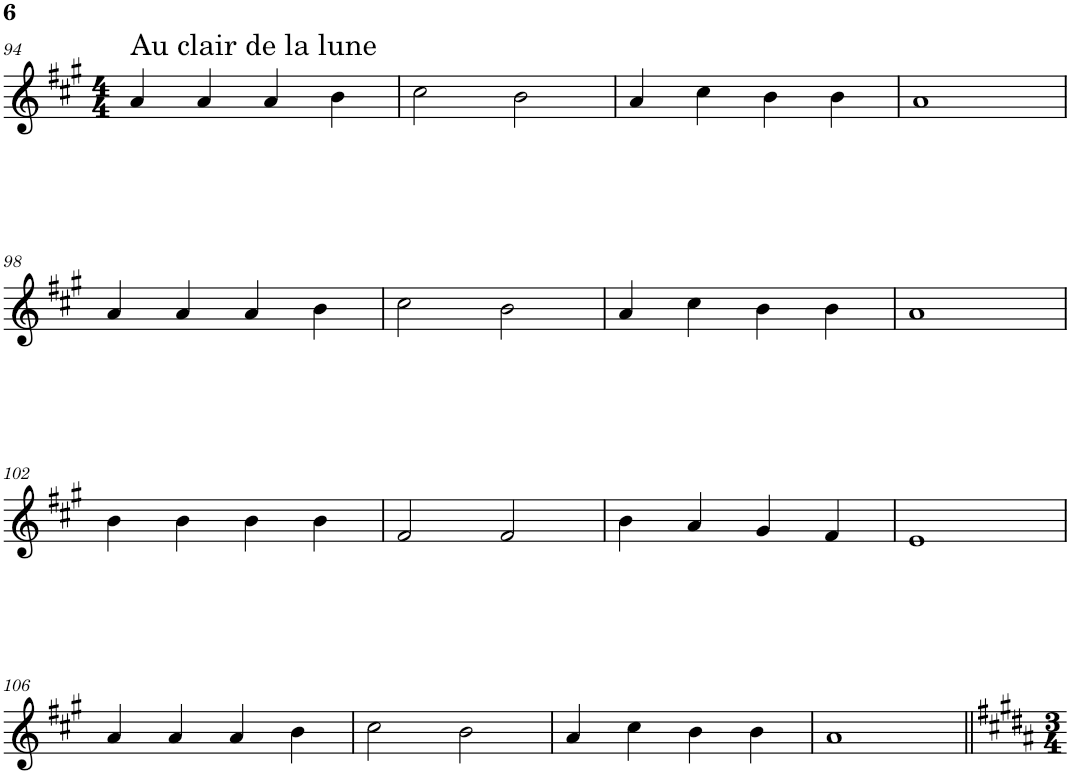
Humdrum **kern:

**kern
*part1
*staff1
*I"Clarinette
*I'Clar.
!!LO:PB:g=z
*clefG2
*Trd1c2
*k[f#c#g#]
*M4/4
=94
!LO:TX:a:t=Au clair de la lune
4a/
4a/
4a/
4b\
=95
2cc#\
2b\
=96
4a/
4cc#\
4b\
4b\
=97
1a
!!LO:LB:g=z
=98
4a/
4a/
4a/
4b\
=99
2cc#\
2b\
=100
4a/
4cc#\
4b\
4b\
=101
1a
!!LO:LB:g=z
=102
4b\
4b\
4b\
4b\
=103
2f#/
2f#/
=104
4b\
4a/
4g#/
4f#/
=105
1e
!!LO:LB:g=z
=106
4a/
4a/
4a/
4b\
=107
2cc#\
2b\
=108
4a/
4cc#\
4b\
4b\
=109
1a
=||
*-
